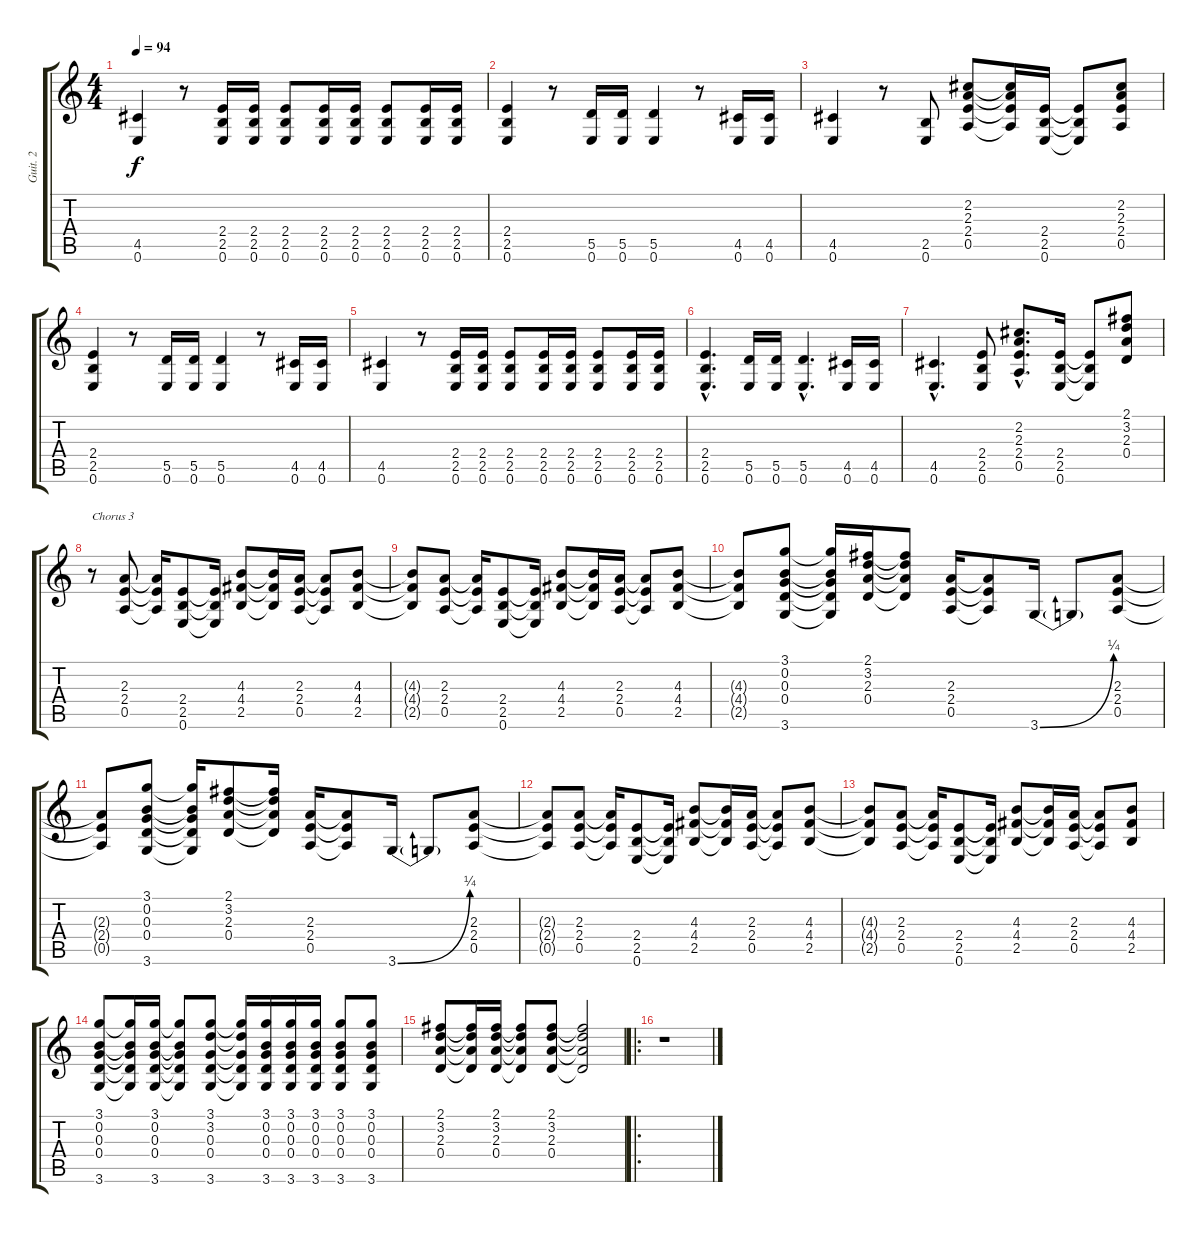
\track ("Guit. 2" "Guit. 2") {instrument distortionguitar}
\staff {score tabs}
\tuning (E4 B3 G3 D3 A2 E2) {hide}
\ts (4 4)
\tempo 94
\clef g2
\ks c
(4.5 0.6).4{dy f} r.8 (2.4 2.5 0.6).16 (2.4 2.5 0.6).16 (2.4 2.5 0.6).8 (2.4 2.5 0.6).16 (2.4 2.5 0.6).16 (2.4 2.5 0.6).8 (2.4 2.5 0.6).16 (2.4 2.5 0.6).16 |
(2.4 2.5 0.6).4 r.8 (5.5 0.6).16 (5.5 0.6).16 (5.5 0.6).4 r.8 (4.5 0.6).16 (4.5 0.6).16 |
(4.5 0.6).4 r.8 (2.5 0.6).8 (2.2 2.3 2.4 0.5).8 (2.2{t} 2.3{t} 2.4{t} 0.5{t}).16 (2.4 2.5 0.6).16 (2.4{t} 2.5{t} 0.6{t}).8 (2.2 2.3 2.4 0.5).8 |
(2.4 2.5 0.6).4 r.8 (5.5 0.6).16 (5.5 0.6).16 (5.5 0.6).4 r.8 (4.5 0.6).16 (4.5 0.6).16 |
(4.5 0.6).4 r.8 (2.4 2.5 0.6).16 (2.4 2.5 0.6).16 (2.4 2.5 0.6).8 (2.4 2.5 0.6).16 (2.4 2.5 0.6).16 (2.4 2.5 0.6).8 (2.4 2.5 0.6).16 (2.4 2.5 0.6).16 |
(2.4{hac} 2.5{hac} 0.6{hac}).4{d} (5.5 0.6).16 (5.5 0.6).16 (5.5{hac} 0.6{hac}).4{d} (4.5 0.6).16 (4.5 0.6).16 |
(4.5{hac} 0.6{hac}).4{d} (2.4 2.5 0.6).8 (2.2{hac} 2.3{hac} 2.4{hac} 0.5{hac}).8{d} (2.4 2.5 0.6).16 (2.4{t} 2.5{t} 0.6{t}).8 (2.1 3.2 2.3 0.4).8 |
r.8{txt "Chorus 3"} (2.3 2.4 0.5).8 (2.3{t} 2.4{t} 0.5{t}).16 (2.4 2.5 0.6).8 (2.4{t} 2.5{t} 0.6{t}).16 (4.3 4.4 2.5).8 (4.3{t} 4.4{t} 2.5{t}).16 (2.3 2.4 0.5).16 (2.3{t} 2.4{t} 0.5{t}).8 (4.3 4.4 2.5).8 |
(4.3{t} 4.4{t} 2.5{t}).8 (2.3 2.4 0.5).8 (2.3{t} 2.4{t} 0.5{t}).16 (2.4 2.5 0.6).8 (2.4{t} 2.5{t} 0.6{t}).16 (4.3 4.4 2.5).8 (4.3{t} 4.4{t} 2.5{t}).16 (2.3 2.4 0.5).16 (2.3{t} 2.4{t} 0.5{t}).8 (4.3 4.4 2.5).8 |
(4.3{t} 4.4{t} 2.5{t}).8 (3.1 0.2 0.3 0.4 3.6).8 (3.1{t} 0.2{t} 0.3{t} 0.4{t} 3.6{t}).16 (2.1 3.2 2.3 0.4).16 (2.1{t} 3.2{t} 2.3{t} 0.4{t}).8 (2.3 2.4 0.5).16 (2.3{t} 2.4{t} 0.5{t}).8 3.6{be (bend 0 0 60 1)}.16 3.6{t}.8 (2.3 2.4 0.5).8 |
(2.3{t} 2.4{t} 0.5{t}).8 (3.1 0.2 0.3 0.4 3.6).8 (3.1{t} 0.2{t} 0.3{t} 0.4{t} 3.6{t}).16 (2.1 3.2 2.3 0.4).8 (2.1{t} 3.2{t} 2.3{t} 0.4{t}).16 (2.3 2.4 0.5).16 (2.3{t} 2.4{t} 0.5{t}).8 3.6{be (bend 0 0 60 1)}.16 3.6{t}.8 (2.3 2.4 0.5).8 |
(2.3{t} 2.4{t} 0.5{t}).8 (2.3 2.4 0.5).8 (2.3{t} 2.4{t} 0.5{t}).16 (2.4 2.5 0.6).8 (2.4{t} 2.5{t} 0.6{t}).16 (4.3 4.4 2.5).8 (4.3{t} 4.4{t} 2.5{t}).16 (2.3 2.4 0.5).16 (2.3{t} 2.4{t} 0.5{t}).8 (4.3 4.4 2.5).8 |
(4.3{t} 4.4{t} 2.5{t}).8 (2.3 2.4 0.5).8 (2.3{t} 2.4{t} 0.5{t}).16 (2.4 2.5 0.6).8 (2.4{t} 2.5{t} 0.6{t}).16 (4.3 4.4 2.5).8 (4.3{t} 4.4{t} 2.5{t}).16 (2.3 2.4 0.5).16 (2.3{t} 2.4{t} 0.5{t}).8 (4.3 4.4 2.5).8 |
(3.1 0.2 0.3 0.4 3.6).8 (3.1{t} 0.2{t} 0.3{t} 0.4{t} 3.6{t}).16 (3.1 0.2 0.3 0.4 3.6).16 (3.1{t} 0.2{t} 0.3{t} 0.4{t} 3.6{t}).8 (3.1 3.2 0.3 0.4 3.6).8 (3.1{t} 3.2{t} 0.3{t} 0.4{t} 3.6{t}).16 (3.1 0.2 0.3 0.4 3.6).16 (3.1 0.2 0.3 0.4 3.6).16 (3.1 0.2 0.3 0.4 3.6).16 (3.1 0.2 0.3 0.4 3.6).8 (3.1 0.2 0.3 0.4 3.6).8 |
(2.1 3.2 2.3 0.4).8 (2.1{t} 3.2{t} 2.3{t} 0.4{t}).16 (2.1 3.2 2.3 0.4).16 (2.1{t} 3.2{t} 2.3{t} 0.4{t}).8 (2.1 3.2 2.3 0.4).8 (2.1{t} 3.2{t} 2.3{t} 0.4{t}).2 |
\ro
r.1
